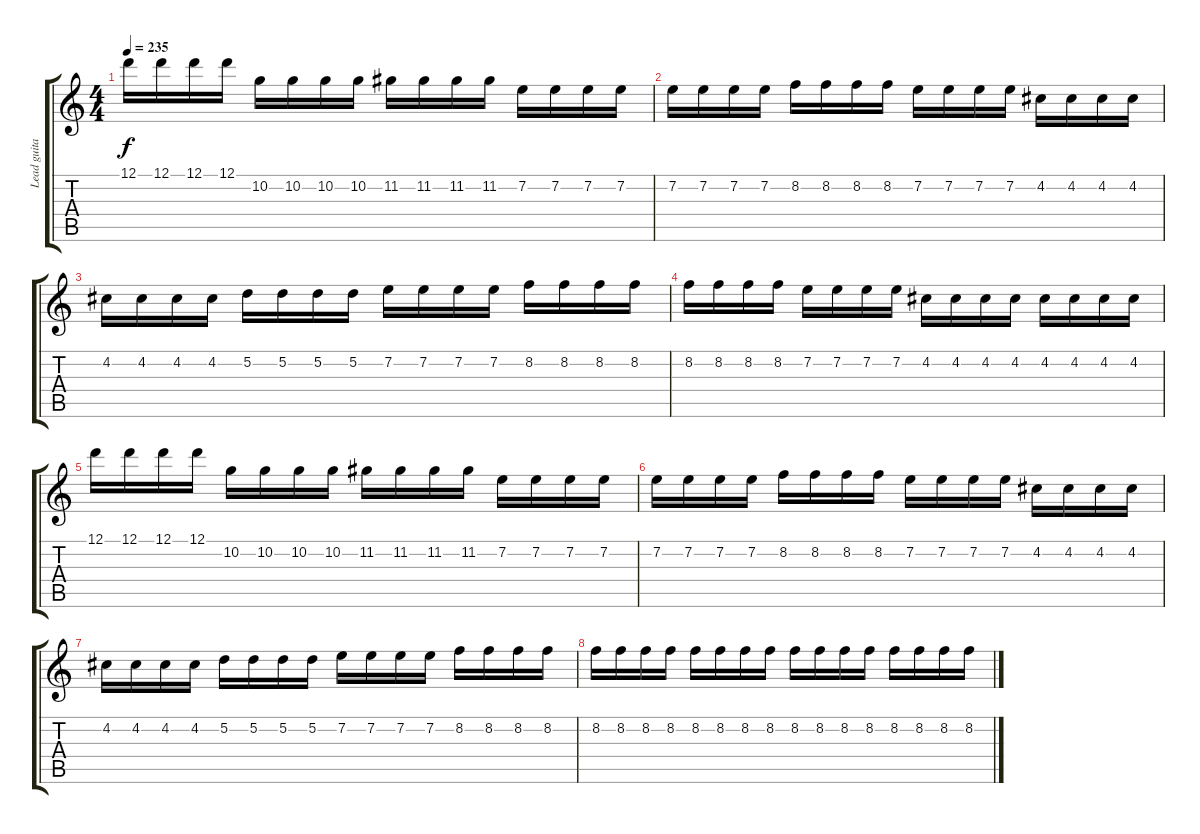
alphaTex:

\track ("Lead guitar 1" "Lead guita") {instrument distortionguitar}
\staff {score tabs}
\tuning (D4 A3 F3 C3 G2 D2) {hide}
\ts (4 4)
\tempo 235
\clef g2
\ks c
12.1.16{dy f} 12.1.16 12.1.16 12.1.16 10.2.16 10.2.16 10.2.16 10.2.16 11.2.16 11.2.16 11.2.16 11.2.16 7.2.16 7.2.16 7.2.16 7.2.16 |
7.2.16 7.2.16 7.2.16 7.2.16 8.2.16 8.2.16 8.2.16 8.2.16 7.2.16 7.2.16 7.2.16 7.2.16 4.2.16 4.2.16 4.2.16 4.2.16 |
4.2.16 4.2.16 4.2.16 4.2.16 5.2.16 5.2.16 5.2.16 5.2.16 7.2.16 7.2.16 7.2.16 7.2.16 8.2.16 8.2.16 8.2.16 8.2.16 |
8.2.16 8.2.16 8.2.16 8.2.16 7.2.16 7.2.16 7.2.16 7.2.16 4.2.16 4.2.16 4.2.16 4.2.16 4.2.16 4.2.16 4.2.16 4.2.16 |
12.1.16 12.1.16 12.1.16 12.1.16 10.2.16 10.2.16 10.2.16 10.2.16 11.2.16 11.2.16 11.2.16 11.2.16 7.2.16 7.2.16 7.2.16 7.2.16 |
7.2.16 7.2.16 7.2.16 7.2.16 8.2.16 8.2.16 8.2.16 8.2.16 7.2.16 7.2.16 7.2.16 7.2.16 4.2.16 4.2.16 4.2.16 4.2.16 |
4.2.16 4.2.16 4.2.16 4.2.16 5.2.16 5.2.16 5.2.16 5.2.16 7.2.16 7.2.16 7.2.16 7.2.16 8.2.16 8.2.16 8.2.16 8.2.16 |
8.2.16 8.2.16 8.2.16 8.2.16 8.2.16 8.2.16 8.2.16 8.2.16 8.2.16 8.2.16 8.2.16 8.2.16 8.2.16 8.2.16 8.2.16 8.2.16
